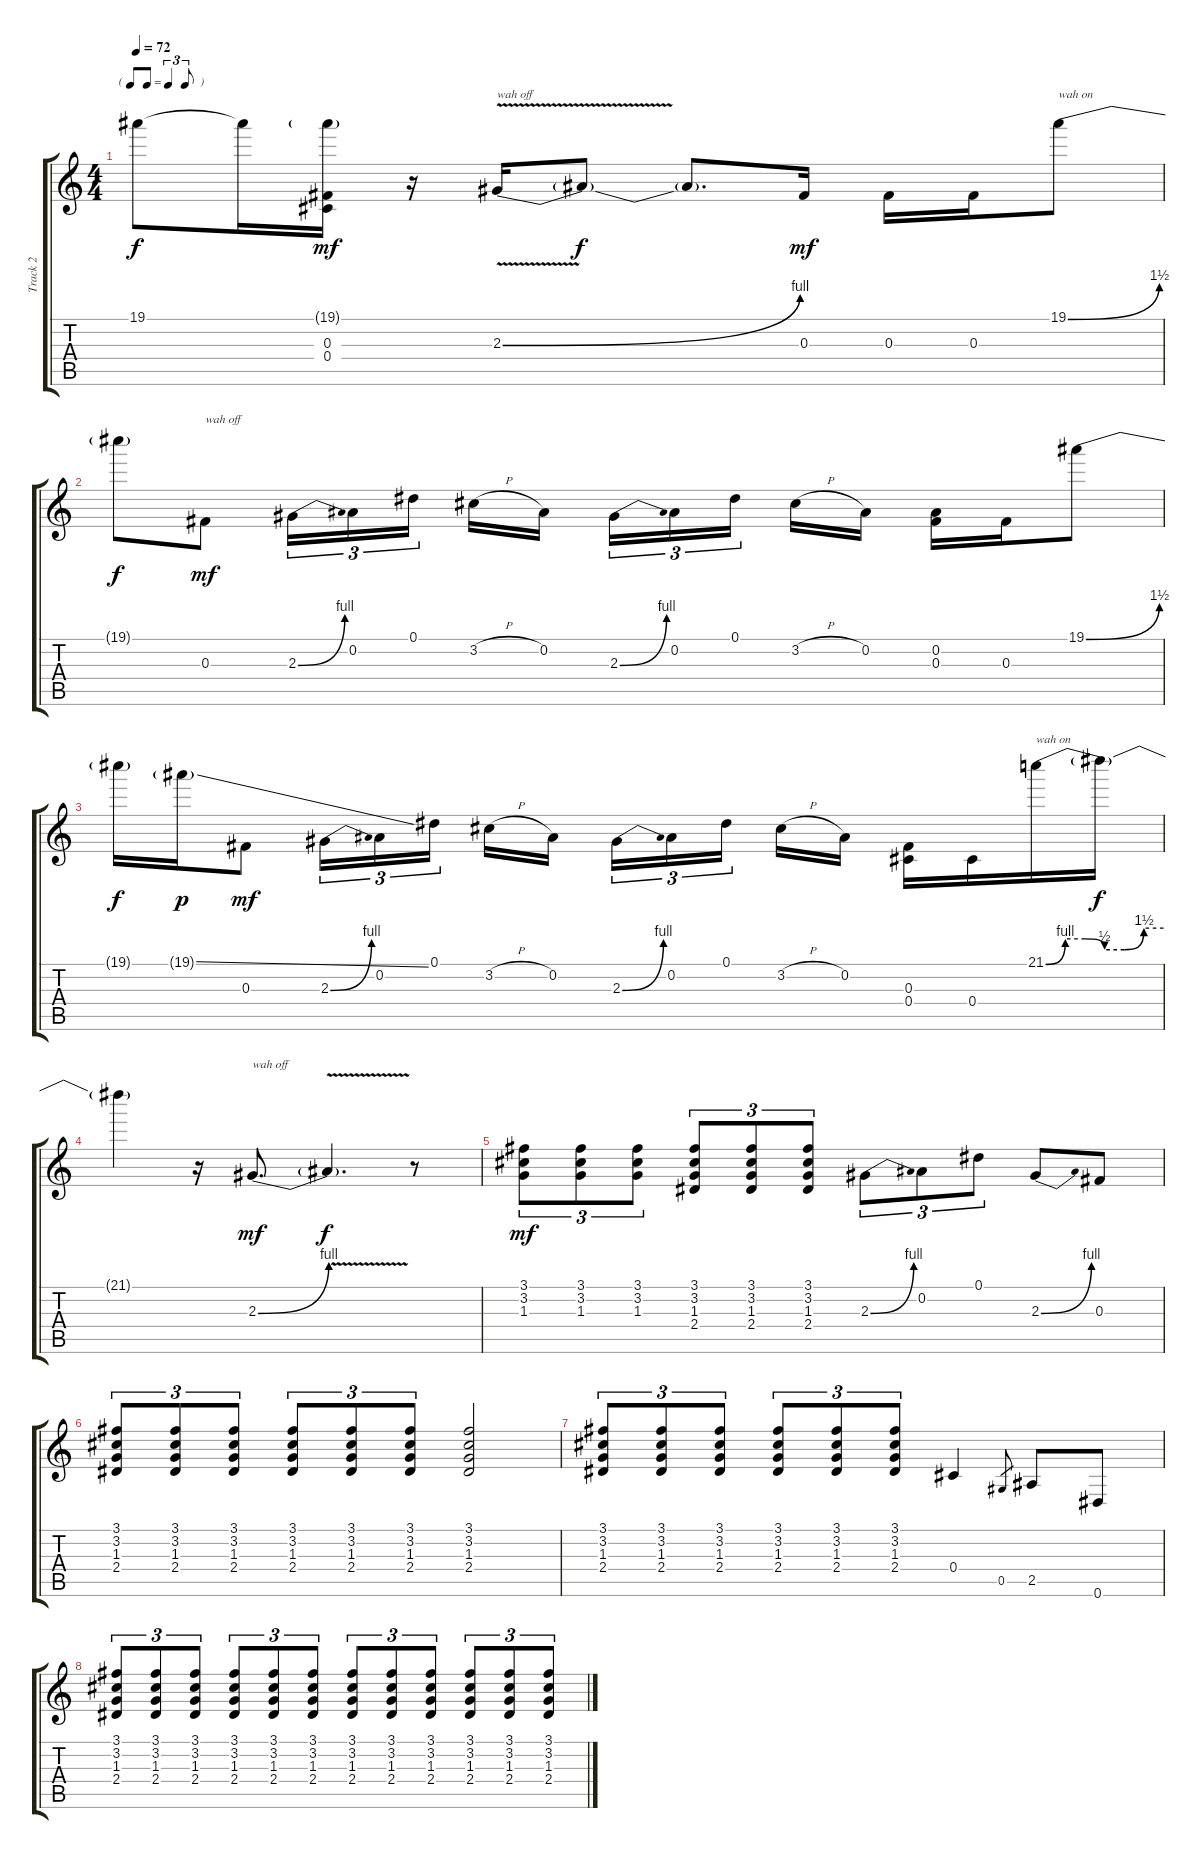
\track ("Track 2" "Track 2") {instrument fretlessbass}
\staff {score tabs}
\tuning (Eb4 Bb3 Gb3 Db3 Ab2 Eb2) {hide}
\ts (4 4)
\tf triplet8th
\tempo 72
\clef g2
\ks c
19.1{t}.8{dy f} 19.1{t}.16 (19.1{g} 0.3 0.4).16{dy mf} r.16 2.3{be (bend 0 0 60 4) v}.16{txt "wah off"} 2.3{t}.8{dy f} 2.3{t}.8{d} 0.3.16{dy mf} 0.3.16 0.3.16 19.1{be (bend 0 0 60 6)}.8{txt "wah on"} |
19.1{t}.8{dy f} 0.3.8{txt "wah off" dy mf} 2.3{be (bend 0 0 60 4)}.16{tu (3 2)} 0.2.16{tu (3 2)} 0.1.16{tu (3 2) beam splitsecondary} 3.2{h}.16 0.2.16 2.3{be (bend 0 0 60 4)}.16{tu (3 2)} 0.2.16{tu (3 2)} 0.1.16{tu (3 2) beam splitsecondary} 3.2{h}.16 0.2.16 (0.2 0.3).16 0.3.16 19.1{be (bend 0 0 60 6)}.8 |
19.1{t}.16{dy f} 19.1{ss g}.16{dy p} 0.3.8{dy mf} 2.3{be (bend 0 0 60 4)}.16{tu (3 2)} 0.2.16{tu (3 2)} 0.1.16{tu (3 2) beam splitsecondary} 3.2{h}.16 0.2.16 2.3{be (bend 0 0 60 4)}.16{tu (3 2)} 0.2.16{tu (3 2)} 0.1.16{tu (3 2) beam splitsecondary} 3.2{h}.16 0.2.16 (0.3 0.4).16 0.4.16 21.1{be (custom 0 0 10 4 20 4 30 2 40 2 50 6 60 6)}.16{txt "wah on"} 21.1{t}.16{dy f} |
21.1{t}.4 r.16 2.3{be (bend 0 0 60 4)}.8{d txt "wah off" dy mf} 2.3{v t}.4{d dy f} r.8 |
(3.1 3.2 1.3).8{tu (3 2) dy mf} (3.1 3.2 1.3).8{tu (3 2)} (3.1 3.2 1.3).8{tu (3 2)} (3.1 3.2 1.3 2.4).8{tu (3 2)} (3.1 3.2 1.3 2.4).8{tu (3 2)} (3.1 3.2 1.3 2.4).8{tu (3 2)} 2.3{be (bend 0 0 60 4)}.8{tu (3 2)} 0.2.8{tu (3 2)} 0.1.8{tu (3 2)} 2.3{be (bend 0 0 60 4)}.8 0.3.8 |
(3.1 3.2 1.3 2.4).8{tu (3 2)} (3.1 3.2 1.3 2.4).8{tu (3 2)} (3.1 3.2 1.3 2.4).8{tu (3 2)} (3.1 3.2 1.3 2.4).8{tu (3 2)} (3.1 3.2 1.3 2.4).8{tu (3 2)} (3.1 3.2 1.3 2.4).8{tu (3 2)} (3.1 3.2 1.3 2.4).2 |
(3.1 3.2 1.3 2.4).8{tu (3 2)} (3.1 3.2 1.3 2.4).8{tu (3 2)} (3.1 3.2 1.3 2.4).8{tu (3 2)} (3.1 3.2 1.3 2.4).8{tu (3 2)} (3.1 3.2 1.3 2.4).8{tu (3 2)} (3.1 3.2 1.3 2.4).8{tu (3 2)} 0.4.4 0.5.8{gr} 2.5.8 0.6.8 |
(3.1 3.2 1.3 2.4).8{tu (3 2)} (3.1 3.2 1.3 2.4).8{tu (3 2)} (3.1 3.2 1.3 2.4).8{tu (3 2)} (3.1 3.2 1.3 2.4).8{tu (3 2)} (3.1 3.2 1.3 2.4).8{tu (3 2)} (3.1 3.2 1.3 2.4).8{tu (3 2)} (3.1 3.2 1.3 2.4).8{tu (3 2)} (3.1 3.2 1.3 2.4).8{tu (3 2)} (3.1 3.2 1.3 2.4).8{tu (3 2)} (3.1 3.2 1.3 2.4).8{tu (3 2)} (3.1 3.2 1.3 2.4).8{tu (3 2)} (3.1 3.2 1.3 2.4).8{tu (3 2)}
